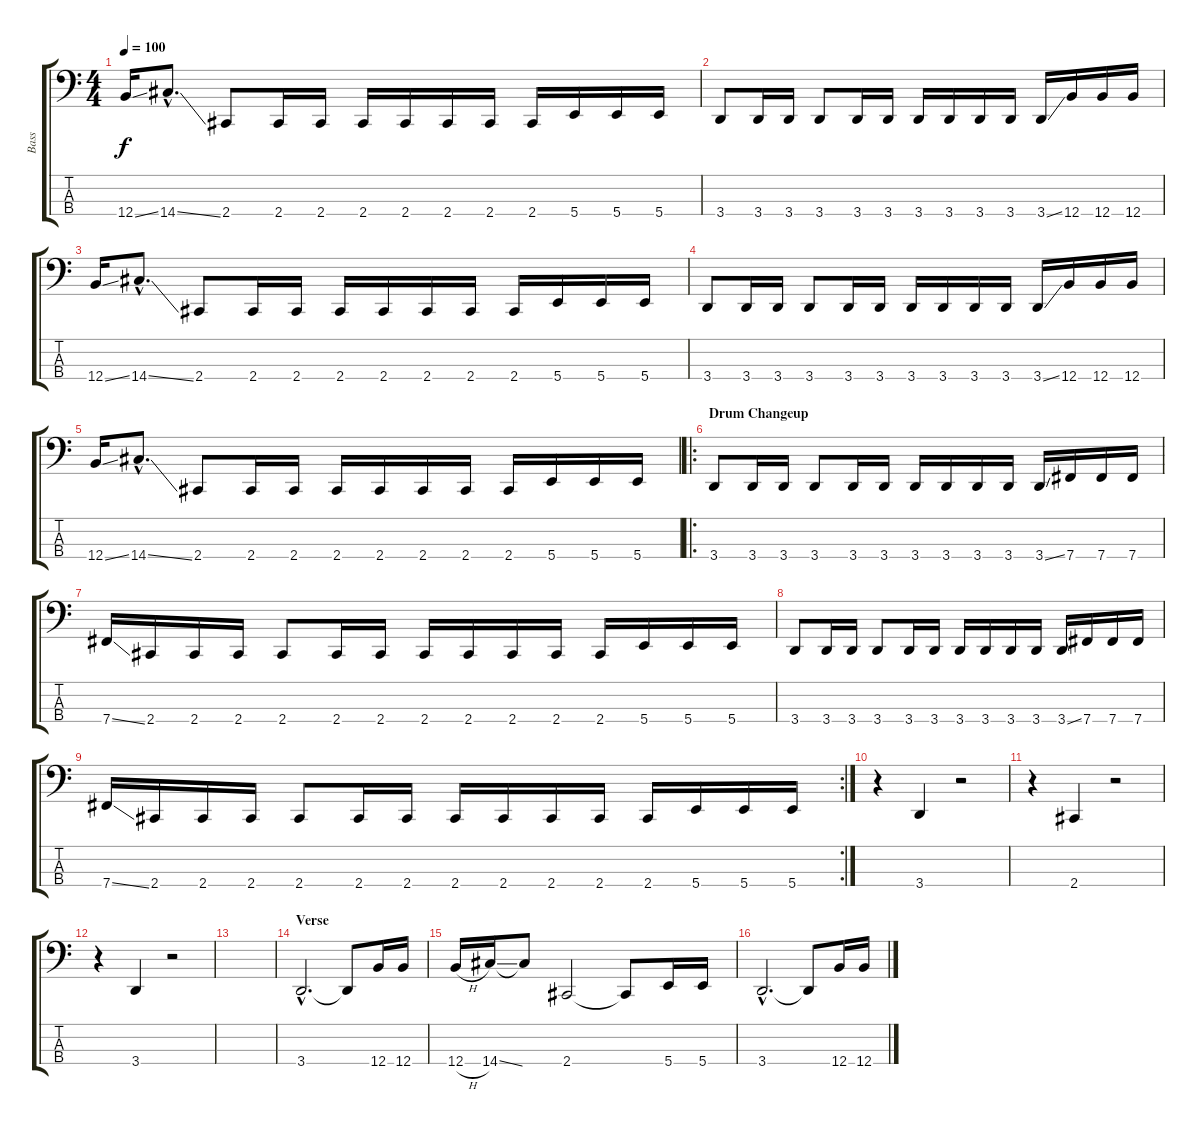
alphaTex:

\track ("Bass" "Bass") {instrument electricbasspick}
\staff {score tabs}
\tuning (E2 B1 Gb1 B0) {hide}
\ts (4 4)
\tempo 100
\clef f4
\ks c
12.4{ss}.16{dy f} 14.4{ss hac}.8{d} 2.4.8 2.4.16 2.4.16 2.4.16 2.4.16 2.4.16 2.4.16 2.4.16 5.4.16 5.4.16 5.4.16 |
3.4.8 3.4.16 3.4.16 3.4.8 3.4.16 3.4.16 3.4.16 3.4.16 3.4.16 3.4.16 3.4{ss}.16 12.4.16 12.4.16 12.4.16 |
12.4{ss}.16 14.4{ss hac}.8{d} 2.4.8 2.4.16 2.4.16 2.4.16 2.4.16 2.4.16 2.4.16 2.4.16 5.4.16 5.4.16 5.4.16 |
3.4.8 3.4.16 3.4.16 3.4.8 3.4.16 3.4.16 3.4.16 3.4.16 3.4.16 3.4.16 3.4{ss}.16 12.4.16 12.4.16 12.4.16 |
12.4{ss}.16 14.4{ss hac}.8{d} 2.4.8 2.4.16 2.4.16 2.4.16 2.4.16 2.4.16 2.4.16 2.4.16 5.4.16 5.4.16 5.4.16 |
\ro
\section ("" "Drum Changeup")
3.4.8 3.4.16 3.4.16 3.4.8 3.4.16 3.4.16 3.4.16 3.4.16 3.4.16 3.4.16 3.4{ss}.16 7.4.16 7.4.16 7.4.16 |
7.4{ss}.16 2.4.16 2.4.16 2.4.16 2.4.8 2.4.16 2.4.16 2.4.16 2.4.16 2.4.16 2.4.16 2.4.16 5.4.16 5.4.16 5.4.16 |
3.4.8 3.4.16 3.4.16 3.4.8 3.4.16 3.4.16 3.4.16 3.4.16 3.4.16 3.4.16 3.4{ss}.16 7.4.16 7.4.16 7.4.16 |
\rc 2
7.4{ss}.16 2.4.16 2.4.16 2.4.16 2.4.8 2.4.16 2.4.16 2.4.16 2.4.16 2.4.16 2.4.16 2.4.16 5.4.16 5.4.16 5.4.16 |
r.4 3.4.4 r.2 |
r.4 2.4.4 r.2 |
r.4 3.4.4 r.2 |
|
\section ("" "Verse")
3.4{hac}.2{d} 3.4{t}.8 12.4.16 12.4.16 |
12.4{h}.16 14.4{ss}.16 14.4{t}.8 2.4.2 2.4{t}.8 5.4.16 5.4.16 |
3.4{hac}.2{d} 3.4{t}.8 12.4.16 12.4.16
